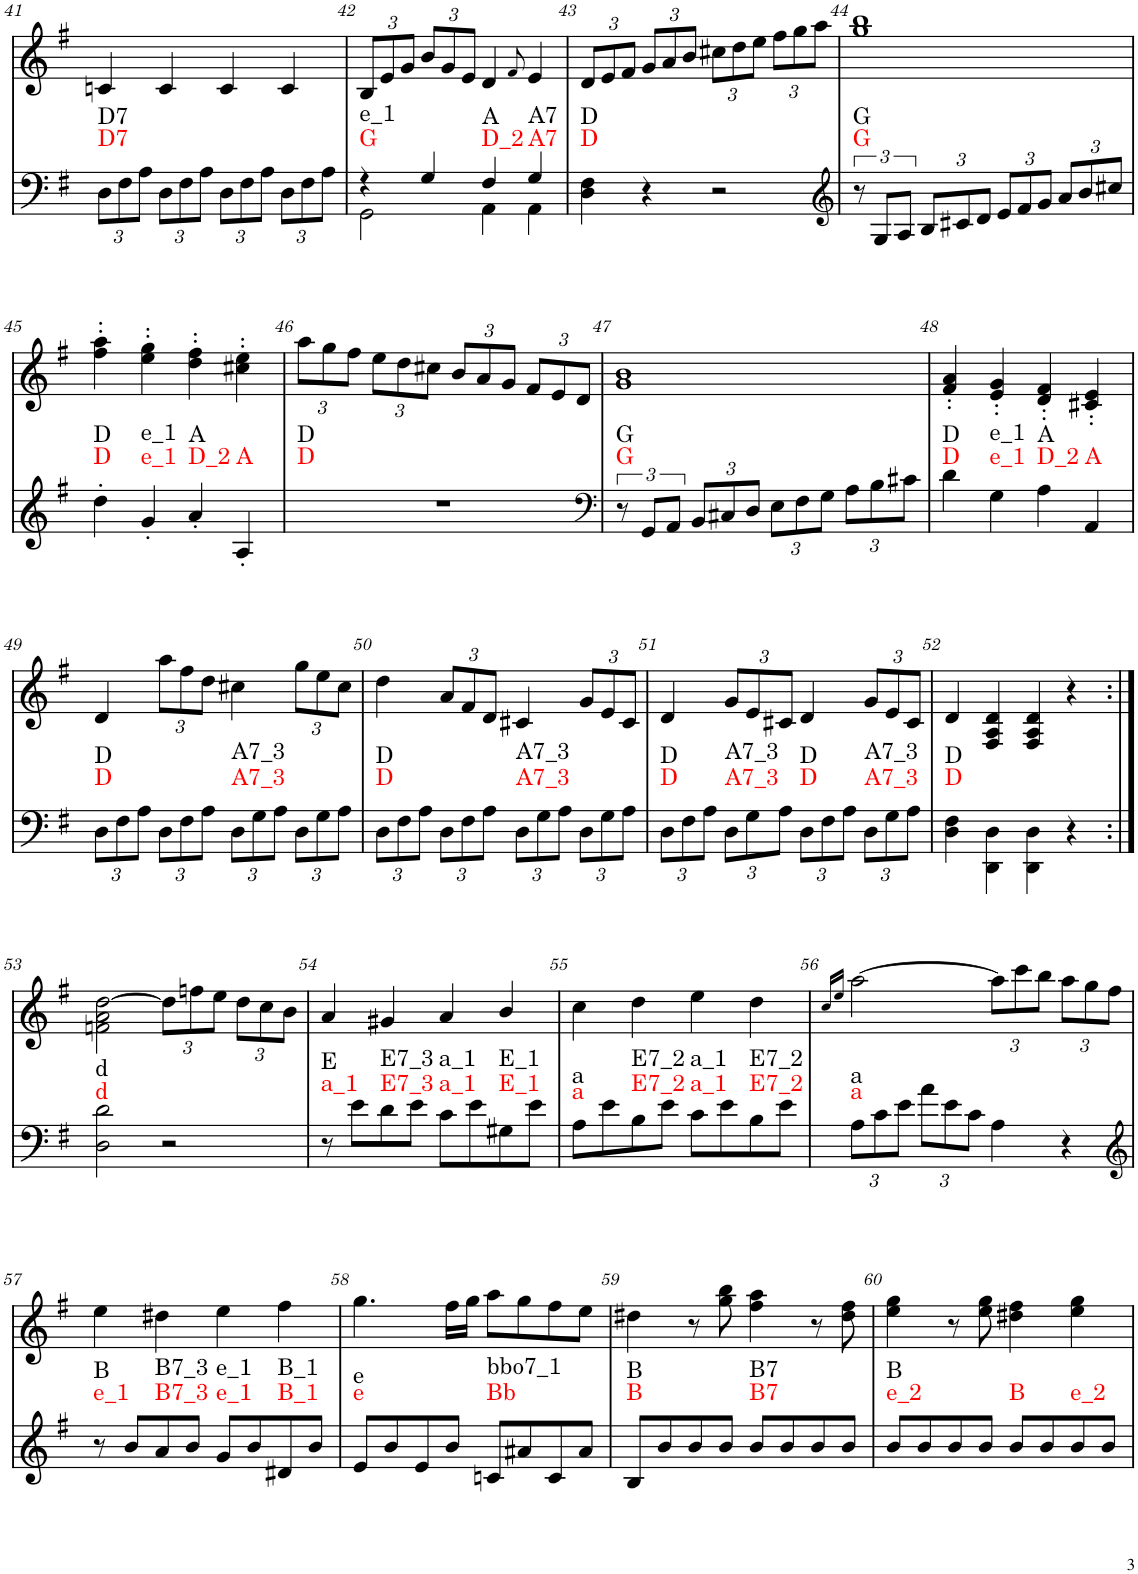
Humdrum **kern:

**kern	**harte	**kern	**text
*part2	*part2	*part1	*part1
*staff2	*	*staff1	*staff1
*I"piano	*	*I"piano	*
*I'Pno	*	*I'Pno	*
!!LO:PB:g=z
*clefF4	*	*clefG2	*
*k[f#]	*	*k[f#]	*
*G:	*	*G:	*
*M2/2	*	*M2/2	*
*met(c|)	*	*met(c|)	*
*Xbrackettup	*	*	*
=41	=41	=41	=41
!	!LO:H:n=1:kt=D7	!	!
!	!LO:H:n=2:kt=D7	!	!
12D\L	N N	4cn/	.
12F#\	.	.	.
12A\J	.	.	.
12D\L	.	4c/	.
12F#\	.	.	.
12A\J	.	.	.
12D\L	.	4c/	.
12F#\	.	.	.
12A\J	.	.	.
12D\L	.	4c/	.
12F#\	.	.	.
12A\J	.	.	.
=42	=42	=42	=42
*^	*	*	*
*	*	*	*Xbrackettup	*
!	!	!LO:H:n=1:kt=G	!	!
!	!	!LO:H:n=2:kt=e_1	!	!
4r	2GG\	N N	12B/L	.
.	.	.	12e/	.
.	.	.	12g/J	.
4G/	.	.	12b/L	.
.	.	.	12g/	.
.	.	.	12e/J	.
!	!	!LO:H:n=1:kt=D_2	!	!
!	!	!LO:H:n=2:kt=A	!	!
4F#/	4AA\	N N	4d/	.
.	.	.	8qf#/	.
!	!	!LO:H:n=1:kt=A7	!	!
!	!	!LO:H:n=2:kt=A7	!	!
4G/	4AA\	N N	4e/	.
=43	=43	=43	=43	=43
!	!	!LO:H:n=1:kt=D	!	!
!	!	!LO:H:n=2:kt=D	!	!
*v	*v	*	*	*
4D\ 4F#\	N N	12d/L	.
.	.	12e/	.
.	.	12f#/J	.
4r	.	12g/L	.
.	.	12a/	.
.	.	12b/J	.
2r	.	12cc#X\L	.
.	.	12dd\	.
.	.	12ee\J	.
.	.	12ff#\L	.
.	.	12gg\	.
.	.	12aa\J	.
=44	=44	=44	=44
*clefG2	*	*	*
*brackettup	*	*	*
!	!LO:H:n=1:kt=G	!	!
!	!LO:H:n=2:kt=G	!	!
12r	N N	1gg 1bb	.
12G/L	.	.	.
12A/J	.	.	.
*Xbrackettup	*	*	*
12B/L	.	.	.
12c#X/	.	.	.
12d/J	.	.	.
12e/L	.	.	.
12f#/	.	.	.
12g/J	.	.	.
12a/L	.	.	.
12b/	.	.	.
12cc#X/J	.	.	.
!!LO:LB:g=z
=45	=45	=45	=45
!	!LO:H:n=1:kt=D	!	!
!	!LO:H:n=2:kt=D	!	!
4dd'\	N N	4ff#\' 4aa\'	.
!	!LO:H:n=1:kt=e_1	!	!
!	!LO:H:n=2:kt=e_1	!	!
4g'/	N N	4ee\' 4gg\'	.
!	!LO:H:n=1:kt=D_2	!	!
!	!LO:H:n=2:kt=A	!	!
4a'/	N N	4dd\' 4ff#\'	.
!	!LO:H:kt=A	!	!
4A'/	N	4cc#X\' 4ee\'	.
=46	=46	=46	=46
!	!LO:H:n=1:kt=D	!	!
!	!LO:H:n=2:kt=D	!	!
1r	N N	12aa\L	.
.	.	12gg\	.
.	.	12ff#\J	.
.	.	12ee\L	.
.	.	12dd\	.
.	.	12cc#X\J	.
.	.	12b/L	.
.	.	12a/	.
.	.	12g/J	.
.	.	12f#/L	.
.	.	12e/	.
.	.	12d/J	.
=47	=47	=47	=47
*clefF4	*	*	*
*brackettup	*	*	*
!	!LO:H:n=1:kt=G	!	!
!	!LO:H:n=2:kt=G	!	!
12r	N N	1g 1b	.
12GG/L	.	.	.
12AA/J	.	.	.
*Xbrackettup	*	*	*
12BB/L	.	.	.
12C#X/	.	.	.
12D/J	.	.	.
12E\L	.	.	.
12F#\	.	.	.
12G\J	.	.	.
12A\L	.	.	.
12B\	.	.	.
12c#X\J	.	.	.
=48	=48	=48	=48
!	!LO:H:n=1:kt=D	!	!
!	!LO:H:n=2:kt=D	!	!
4d\	N N	4f#/' 4a/'	.
!	!LO:H:n=1:kt=e_1	!	!
!	!LO:H:n=2:kt=e_1	!	!
4G\	N N	4e/' 4g/'	.
!	!LO:H:n=1:kt=D_2	!	!
!	!LO:H:n=2:kt=A	!	!
4A\	N N	4d/' 4f#/'	.
!	!LO:H:kt=A	!	!
4AA/	N	4c#X/' 4e/'	.
!!LO:LB:g=z
=49	=49	=49	=49
!	!LO:H:n=1:kt=D	!	!
!	!LO:H:n=2:kt=D	!	!
12D\L	N N	4d/	.
12F#\	.	.	.
12A\J	.	.	.
12D\L	.	12aa\L	.
12F#\	.	12ff#\	.
12A\J	.	12dd\J	.
!	!LO:H:n=1:kt=A7_3	!	!
!	!LO:H:n=2:kt=A7_3	!	!
12D\L	N N	4cc#X\	.
12G\	.	.	.
12A\J	.	.	.
12D\L	.	12gg\L	.
12G\	.	12ee\	.
12A\J	.	12cc#\J	.
=50	=50	=50	=50
!	!LO:H:n=1:kt=D	!	!
!	!LO:H:n=2:kt=D	!	!
12D\L	N N	4dd\	.
12F#\	.	.	.
12A\J	.	.	.
12D\L	.	12a/L	.
12F#\	.	12f#/	.
12A\J	.	12d/J	.
!	!LO:H:n=1:kt=A7_3	!	!
!	!LO:H:n=2:kt=A7_3	!	!
12D\L	N N	4c#X/	.
12G\	.	.	.
12A\J	.	.	.
12D\L	.	12g/L	.
12G\	.	12e/	.
12A\J	.	12c#/J	.
=51	=51	=51	=51
!	!LO:H:n=1:kt=D	!	!
!	!LO:H:n=2:kt=D	!	!
12D\L	N N	4d/	.
12F#\	.	.	.
12A\J	.	.	.
!	!LO:H:n=1:kt=A7_3	!	!
!	!LO:H:n=2:kt=A7_3	!	!
12D\L	N N	12g/L	.
12G\	.	12e/	.
12A\J	.	12c#X/J	.
!	!LO:H:n=1:kt=D	!	!
!	!LO:H:n=2:kt=D	!	!
12D\L	N N	4d/	.
12F#\	.	.	.
12A\J	.	.	.
!	!LO:H:n=1:kt=A7_3	!	!
!	!LO:H:n=2:kt=A7_3	!	!
12D\L	N N	12g/L	.
12G\	.	12e/	.
12A\J	.	12c#/J	.
=52	=52	=52	=52
!	!LO:H:n=1:kt=D	!	!
!	!LO:H:n=2:kt=D	!	!
4D\ 4F#\	N N	4d/	.
4DD\ 4D\	.	4F#/ 4A/ 4d/	.
4DD\ 4D\	.	4F#/ 4A/ 4d/	.
4r	.	4r	.
!!LO:LB:g=z
=53:|!	=53:|!	=53:|!	=53:|!
!	!LO:H:n=1:kt=d	!	!LO:LY:b
!	!LO:H:n=2:kt=d	!	!
2D\ 2d\	N N	2fn\ 2a\ [2dd\	f
2r	.	12dd\L]	.
!	!	!	!LO:LY:b
.	.	12ffn\	p
.	.	12ee\J	.
.	.	12dd\L	.
.	.	12cc\	.
.	.	12b\J	.
=54	=54	=54	=54
!	!LO:H:n=1:kt=a_1	!	!
!	!LO:H:n=2:kt=E	!	!
8r	N N	4a/	.
8e\L	.	.	.
!	!LO:H:n=1:kt=E7_3	!	!
!	!LO:H:n=2:kt=E7_3	!	!
8d\	N N	4g#X/	.
8e\J	.	.	.
!	!LO:H:n=1:kt=a_1	!	!
!	!LO:H:n=2:kt=a_1	!	!
8c\L	N N	4a/	.
8e\	.	.	.
!	!LO:H:n=1:kt=E_1	!	!
!	!LO:H:n=2:kt=E_1	!	!
8G#X\	N N	4b/	.
8e\J	.	.	.
=55	=55	=55	=55
!	!LO:H:n=1:kt=a	!	!
!	!LO:H:n=2:kt=a	!	!
8A\L	N N	4cc\	.
8e\	.	.	.
!	!LO:H:n=1:kt=E7_2	!	!
!	!LO:H:n=2:kt=E7_2	!	!
8B\	N N	4dd\	.
8e\J	.	.	.
!	!LO:H:n=1:kt=a_1	!	!
!	!LO:H:n=2:kt=a_1	!	!
8c\L	N N	4ee\	.
8e\	.	.	.
!	!LO:H:n=1:kt=E7_2	!	!
!	!LO:H:n=2:kt=E7_2	!	!
8B\	N N	4dd\	.
8e\J	.	.	.
=56	=56	=56	=56
.	.	16qcc/LL	.
.	.	16qee/JJ	.
!	!LO:H:n=1:kt=a	!	!LO:LY:b
!	!LO:H:n=2:kt=a	!	!
12A\L	N N	[2aa\	f
12c\	.	.	.
12e\J	.	.	.
12a\L	.	.	.
12e\	.	.	.
12c\J	.	.	.
4A\	.	12aa\L]	.
!	!	!	!LO:LY:b
.	.	12ccc\	p
.	.	12bb\J	.
4r	.	12aa\L	.
.	.	12gg\	.
.	.	12ff#\J	.
!!LO:LB:g=z
=57	=57	=57	=57
*clefG2	*	*	*
!	!LO:H:n=1:kt=e_1	!	!
!	!LO:H:n=2:kt=B	!	!
8r	N N	4ee\	.
8b/L	.	.	.
!	!LO:H:n=1:kt=B7_3	!	!
!	!LO:H:n=2:kt=B7_3	!	!
8a/	N N	4dd#X\	.
8b/J	.	.	.
!	!LO:H:n=1:kt=e_1	!	!
!	!LO:H:n=2:kt=e_1	!	!
8g/L	N N	4ee\	.
8b/	.	.	.
!	!LO:H:n=1:kt=B_1	!	!
!	!LO:H:n=2:kt=B_1	!	!
8d#X/	N N	4ff#\	.
8b/J	.	.	.
=58	=58	=58	=58
!	!LO:H:n=1:kt=e	!	!
!	!LO:H:n=2:kt=e	!	!
8e/L	N N	4.gg\	.
8b/	.	.	.
8e/	.	.	.
8b/J	.	16ff#\LL	.
.	.	16gg\JJ	.
!	!LO:H:n=1:kt=Bb	!	!
!	!LO:H:n=2:kt=bbo7_1	!	!
8cn/L	N N	8aa\L	.
8a#X/	.	8gg\	.
8c/	.	8ff#\	.
8a#/J	.	8ee\J	.
=59	=59	=59	=59
!	!LO:H:n=1:kt=B	!	!
!	!LO:H:n=2:kt=B	!	!
8B/L	N N	4dd#X\	.
8b/	.	.	.
8b/	.	8r	.
8b/J	.	8gg\ 8bb\	.
!	!LO:H:n=1:kt=B7	!	!
!	!LO:H:n=2:kt=B7	!	!
8b/L	N N	4ff#\ 4aa\	.
8b/	.	.	.
8b/	.	8r	.
8b/J	.	8dd#\ 8ff#\	.
=60	=60	=60	=60
!	!LO:H:n=1:kt=e_2	!	!
!	!LO:H:n=2:kt=B	!	!
8b/L	N N	4ee\ 4gg\	.
8b/	.	.	.
8b/	.	8r	.
8b/J	.	8ee\ 8gg\	.
!	!LO:H:kt=B	!	!
8b/L	N	4dd#X\ 4ff#\	.
8b/	.	.	.
!	!LO:H:kt=e_2	!	!
8b/	N	4ee\ 4gg\	.
8b/J	.	.	.
=	=	=	=
*-	*-	*-	*-
